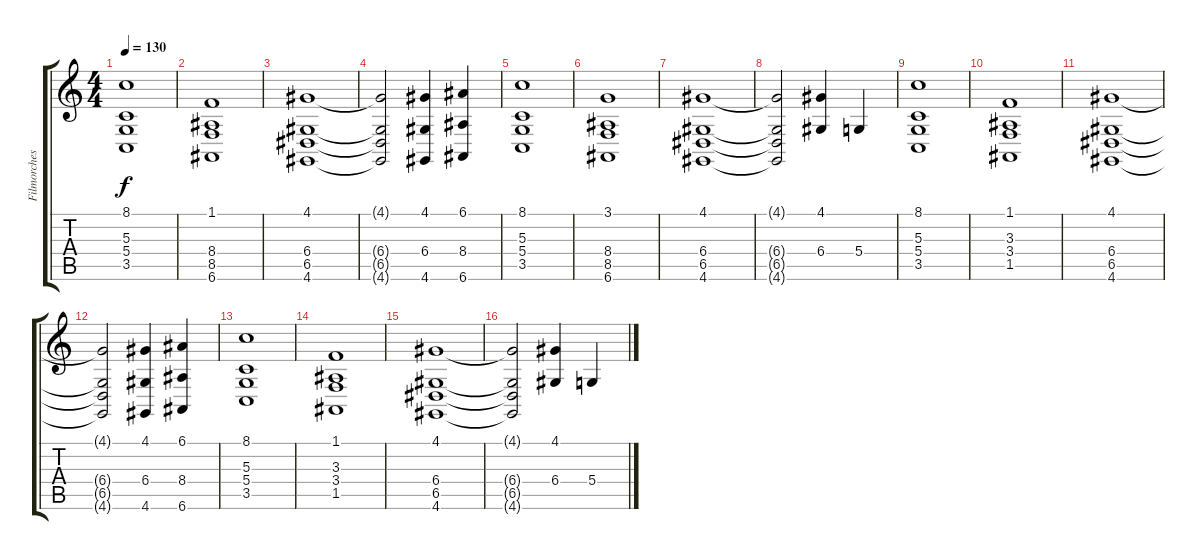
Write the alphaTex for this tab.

\track ("Filmorchestra Babelsberg" "Filmorches") {instrument stringensemble1}
\staff {score tabs}
\tuning (E4 B3 G3 D3 A2 E2) {hide}
\ts (4 4)
\tempo 130
\clef g2
\ks c
(8.1 5.3 5.4 3.5).1{dy f} |
(1.1 8.4 8.5 6.6).1 |
(4.1 6.4 6.5 4.6).1 |
(4.1{t} 6.4{t} 6.5{t} 4.6{t}).2 (4.1 6.4 4.6).4 (6.1 8.4 6.6).4 |
(8.1 5.3 5.4 3.5).1 |
(3.1 8.4 8.5 6.6).1 |
(4.1 6.4 6.5 4.6).1 |
(4.1{t} 6.4{t} 6.5{t} 4.6{t}).2 (4.1 6.4).4 5.4.4 |
(8.1 5.3 5.4 3.5).1 |
(1.1 3.3 3.4 1.5).1 |
(4.1 6.4 6.5 4.6).1 |
(4.1{t} 6.4{t} 6.5{t} 4.6{t}).2 (4.1 6.4 4.6).4 (6.1 8.4 6.6).4 |
(8.1 5.3 5.4 3.5).1 |
(1.1 3.3 3.4 1.5).1 |
(4.1 6.4 6.5 4.6).1 |
(4.1{t} 6.4{t} 6.5{t} 4.6{t}).2 (4.1 6.4).4 5.4.4
